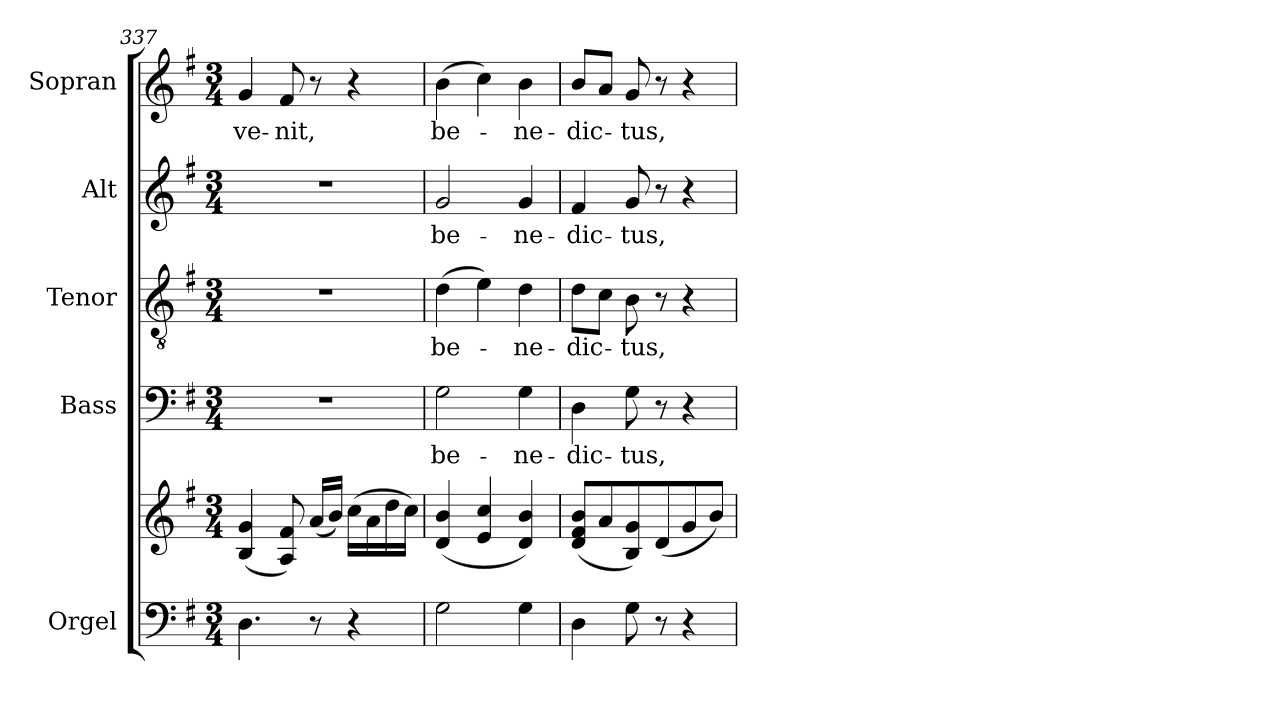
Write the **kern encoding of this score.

**kern	**kern	**kern	**text	**kern	**text	**kern	**text	**kern	**text
*part5	*part5	*part4	*part4	*part3	*part3	*part2	*part2	*part1	*part1
*staff6	*staff5	*staff4	*staff4	*staff3	*staff3	*staff2	*staff2	*staff1	*staff1
*I"Orgel	*	*I"Bass	*	*I"Tenor	*	*I"Alt	*	*I"Sopran	*
*I'Org.	*	*I'B.	*	*I'T.	*	*I'A.	*	*I'S.	*
*clefF4	*clefG2	*clefF4	*	*clefGv2	*	*clefG2	*	*clefG2	*
*k[f#]	*k[f#]	*k[f#]	*	*k[f#]	*	*k[f#]	*	*k[f#]	*
*G:	*G:	*G:	*	*G:	*	*G:	*	*G:	*
*M3/4	*M3/4	*M3/4	*	*M3/4	*	*M3/4	*	*M3/4	*
=337	=337	=337	=337	=337	=337	=337	=337	=337	=337
!	!	!	!	!	!	!	!	!	!LO:LY:b
4.D\	(<4B/ 4g/	2.r	.	2.r	.	2.r	.	4g/	ve-
!	!	!	!	!	!	!	!	!	!LO:LY:b
.	8A/ 8f#/)	.	.	.	.	.	.	8f#/	-nit,
8r	(<16a/LL	.	.	.	.	.	.	8r	.
.	16b/JJ)	.	.	.	.	.	.	.	.
4r	(>16cc\LL	.	.	.	.	.	.	4r	.
.	16a\	.	.	.	.	.	.	.	.
.	16dd\	.	.	.	.	.	.	.	.
.	16cc\JJ)	.	.	.	.	.	.	.	.
!!LO:PB:g=z
=338	=338	=338	=338	=338	=338	=338	=338	=338	=338
!	!	!	!LO:LY:b	!	!LO:LY:b	!	!LO:LY:b	!	!LO:LY:b
2G\	(<4d/ 4b/	2G\	be-	(>4d\	be-	2g/	be-	(>4b\	be-
.	4e/ 4cc/	.	.	4e\)	.	.	.	4cc\)	.
!	!	!	!LO:LY:b	!	!LO:LY:b	!	!LO:LY:b	!	!LO:LY:b
4G\	4d/ 4b/)	4G\	-ne-	4d\	-ne-	4g/	-ne-	4b\	-ne-
=339	=339	=339	=339	=339	=339	=339	=339	=339	=339
!	!	!	!LO:LY:b	!	!LO:LY:b	!	!LO:LY:b	!	!LO:LY:b
4D\	(<8d/ 8f#/ 8b/L	4D\	-dic-	8d\L	-dic-	4f#/	-dic-	8b/L	-dic-
.	8a/	.	.	8c\J	.	.	.	8a/J	.
!	!	!	!LO:LY:b	!	!LO:LY:b	!	!LO:LY:b	!	!LO:LY:b
8G\	8B/ 8g/)	8G\	-tus,	8B\	-tus,	8g/	-tus,	8g/	-tus,
8r	(<8d/	8r	.	8r	.	8r	.	8r	.
4r	8g/	4r	.	4r	.	4r	.	4r	.
.	8b/J)	.	.	.	.	.	.	.	.
=	=	=	=	=	=	=	=	=	=
*-	*-	*-	*-	*-	*-	*-	*-	*-	*-
